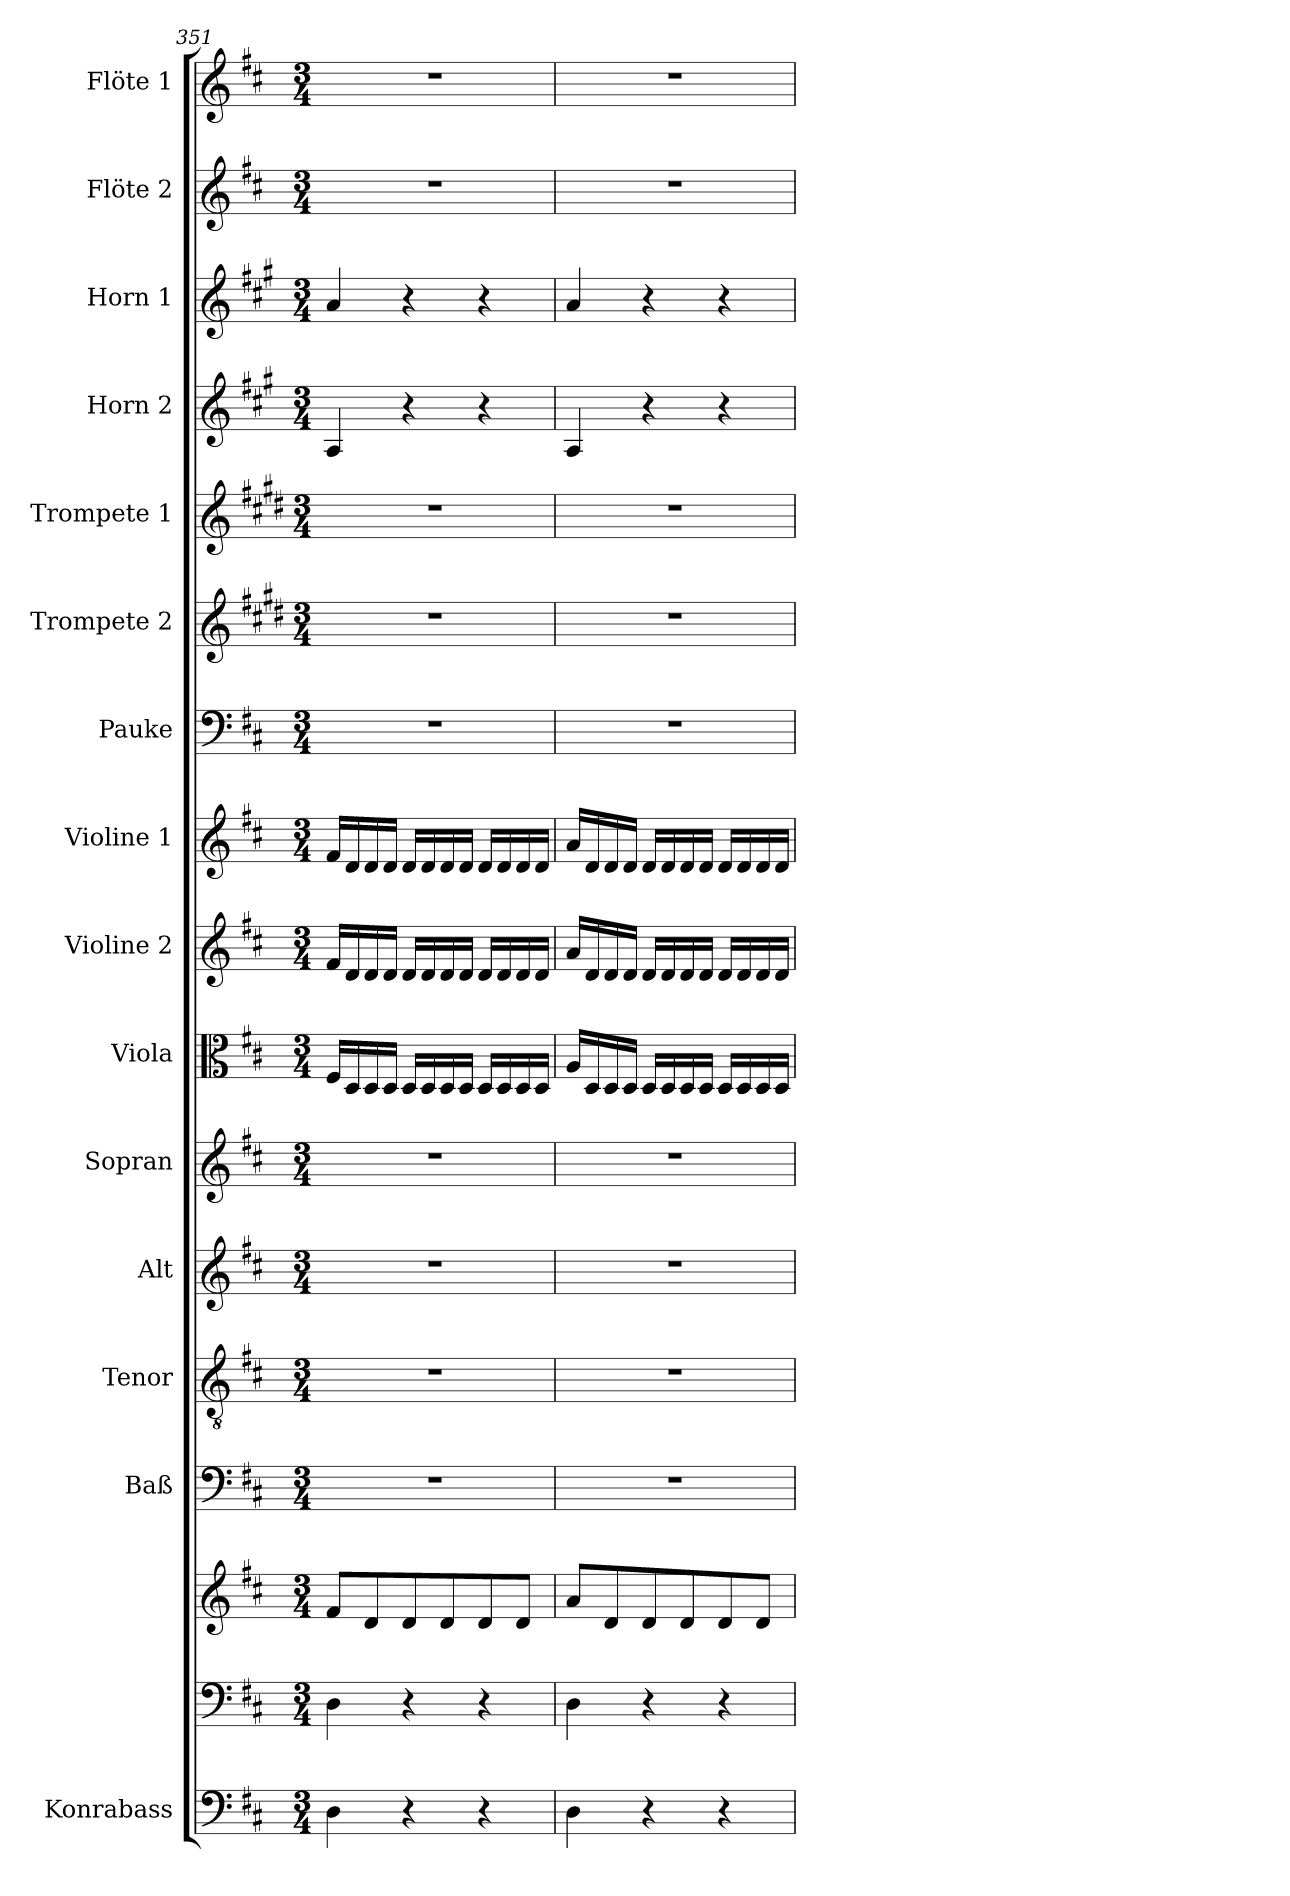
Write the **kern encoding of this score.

**kern	**kern	**kern	**kern	**kern	**kern	**kern	**kern	**kern	**kern	**kern	**kern	**kern	**kern	**kern	**kern	**kern
*part16	*part15	*part15	*part14	*part13	*part12	*part11	*part10	*part9	*part8	*part7	*part6	*part5	*part4	*part3	*part2	*part1
*staff17	*staff16	*staff15	*staff14	*staff13	*staff12	*staff11	*staff10	*staff9	*staff8	*staff7	*staff6	*staff5	*staff4	*staff3	*staff2	*staff1
*I"Konrabass	*	*	*I"Baß	*I"Tenor	*I"Alt	*I"Sopran	*I"Viola	*I"Violine 2	*I"Violine 1	*I"Pauke	*I"Trompete 2	*I"Trompete 1	*I"Horn 2	*I"Horn 1	*I"Flöte 2	*I"Flöte 1
*I'Kb.	*	*	*I'Baß	*I'Ten	*I'Alt	*I'Sop	*I'Vla.	*I'Vln. 2	*I'Vln. 1	*I'Pk.	*I'Trp. 2	*I'Trp. 1	*I'Hrn. 2	*I'Hrn. 1	*I'Fl. 2	*I'Fl. 1
*clefF4	*clefF4	*clefG2	*clefF4	*clefGv2	*clefG2	*clefG2	*clefC3	*clefG2	*clefG2	*clefF4	*clefG2	*clefG2	*clefG2	*clefG2	*clefG2	*clefG2
*ITrd7c12	*	*	*	*	*	*	*	*	*	*	*ITrd1c2	*ITrd1c2	*ITrd4c7	*ITrd4c7	*	*
*k[f#c#]	*k[f#c#]	*k[f#c#]	*k[f#c#]	*k[f#c#]	*k[f#c#]	*k[f#c#]	*k[f#c#]	*k[f#c#]	*k[f#c#]	*k[f#c#]	*k[f#c#]	*k[f#c#]	*k[f#c#]	*k[f#c#]	*k[f#c#]	*k[f#c#]
*D:	*D:	*D:	*D:	*D:	*D:	*D:	*D:	*D:	*D:	*D:	*D:	*D:	*D:	*D:	*D:	*D:
*M3/4	*M3/4	*M3/4	*M3/4	*M3/4	*M3/4	*M3/4	*M3/4	*M3/4	*M3/4	*M3/4	*M3/4	*M3/4	*M3/4	*M3/4	*M3/4	*M3/4
=351	=351	=351	=351	=351	=351	=351	=351	=351	=351	=351	=351	=351	=351	=351	=351	=351
4DD\	4D\	8f#/L	2.r	2.r	2.r	2.r	16F#/LL	16f#/LL	16f#/LL	2.r	2.r	2.r	4D/	4d/	2.r	2.r
.	.	.	.	.	.	.	16D/	16d/	16d/	.	.	.	.	.	.	.
.	.	8d/	.	.	.	.	16D/	16d/	16d/	.	.	.	.	.	.	.
.	.	.	.	.	.	.	16D/JJ	16d/JJ	16d/JJ	.	.	.	.	.	.	.
4r	4r	8d/	.	.	.	.	16D/LL	16d/LL	16d/LL	.	.	.	4r	4r	.	.
.	.	.	.	.	.	.	16D/	16d/	16d/	.	.	.	.	.	.	.
.	.	8d/	.	.	.	.	16D/	16d/	16d/	.	.	.	.	.	.	.
.	.	.	.	.	.	.	16D/JJ	16d/JJ	16d/JJ	.	.	.	.	.	.	.
4r	4r	8d/	.	.	.	.	16D/LL	16d/LL	16d/LL	.	.	.	4r	4r	.	.
.	.	.	.	.	.	.	16D/	16d/	16d/	.	.	.	.	.	.	.
.	.	8d/J	.	.	.	.	16D/	16d/	16d/	.	.	.	.	.	.	.
.	.	.	.	.	.	.	16D/JJ	16d/JJ	16d/JJ	.	.	.	.	.	.	.
!!LO:PB:g=z
=352	=352	=352	=352	=352	=352	=352	=352	=352	=352	=352	=352	=352	=352	=352	=352	=352
4DD\	4D\	8a/L	2.r	2.r	2.r	2.r	16A/LL	16a/LL	16a/LL	2.r	2.r	2.r	4D/	4d/	2.r	2.r
.	.	.	.	.	.	.	16D/	16d/	16d/	.	.	.	.	.	.	.
.	.	8d/	.	.	.	.	16D/	16d/	16d/	.	.	.	.	.	.	.
.	.	.	.	.	.	.	16D/JJ	16d/JJ	16d/JJ	.	.	.	.	.	.	.
4r	4r	8d/	.	.	.	.	16D/LL	16d/LL	16d/LL	.	.	.	4r	4r	.	.
.	.	.	.	.	.	.	16D/	16d/	16d/	.	.	.	.	.	.	.
.	.	8d/	.	.	.	.	16D/	16d/	16d/	.	.	.	.	.	.	.
.	.	.	.	.	.	.	16D/JJ	16d/JJ	16d/JJ	.	.	.	.	.	.	.
4r	4r	8d/	.	.	.	.	16D/LL	16d/LL	16d/LL	.	.	.	4r	4r	.	.
.	.	.	.	.	.	.	16D/	16d/	16d/	.	.	.	.	.	.	.
.	.	8d/J	.	.	.	.	16D/	16d/	16d/	.	.	.	.	.	.	.
.	.	.	.	.	.	.	16D/JJ	16d/JJ	16d/JJ	.	.	.	.	.	.	.
=	=	=	=	=	=	=	=	=	=	=	=	=	=	=	=	=
*-	*-	*-	*-	*-	*-	*-	*-	*-	*-	*-	*-	*-	*-	*-	*-	*-
